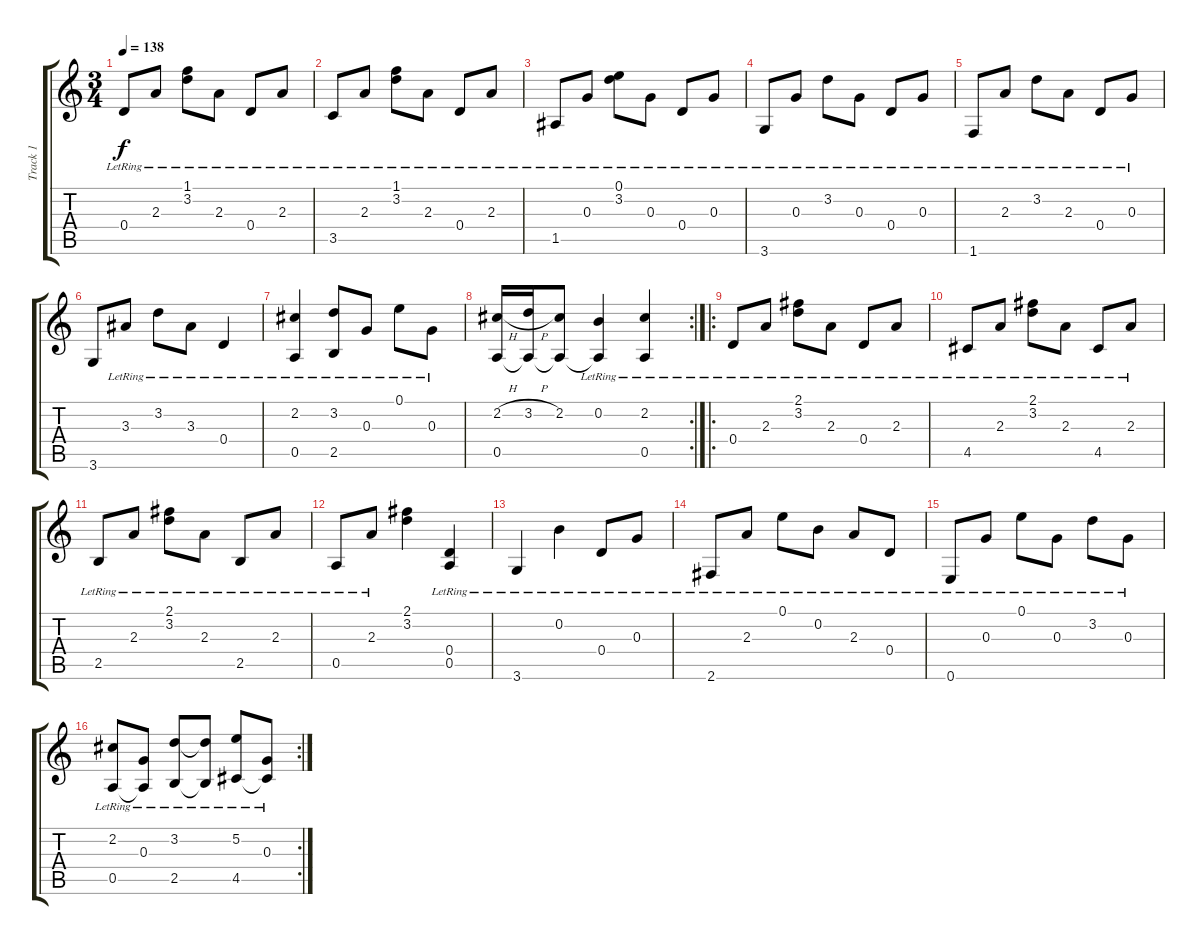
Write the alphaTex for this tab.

\track ("Track 1" "Track 1") {instrument acousticguitarsteel}
\staff {score tabs}
\tuning (E4 B3 G3 D3 A2 E2) {hide}
\ts (3 4)
\tempo 138
\clef g2
\ks c
0.4{lr}.8{dy f} 2.3{lr}.8 (1.1{lr} 3.2{lr}).8 2.3{lr}.8 0.4{lr}.8 2.3{lr}.8 |
3.5{lr}.8 2.3{lr}.8 (1.1{lr} 3.2{lr}).8 2.3{lr}.8 0.4{lr}.8 2.3{lr}.8 |
1.5{lr}.8 0.3{lr}.8 (0.1{lr} 3.2{lr}).8 0.3{lr}.8 0.4{lr}.8 0.3{lr}.8 |
3.6{lr}.8 0.3{lr}.8 3.2{lr}.8 0.3{lr}.8 0.4{lr}.8 0.3{lr}.8 |
1.6{lr}.8 2.3{lr}.8 3.2{lr}.8 2.3{lr}.8 0.4{lr}.8 0.3{lr}.8 |
3.6.8 3.3{lr}.8 3.2{lr}.8 3.3{lr}.8 0.4{lr}.4 |
(2.2 0.5{lr}).4 (3.2{lr} 2.5{lr}).8 0.3{lr}.8 0.1{lr}.8 0.3{lr}.8 |
\rc 2
(2.2{h} 0.5).16 (3.2{h} 0.5{t}).16 (2.2 0.5{t}).8 (0.2{lr} 0.5{t}).4 (2.2{lr} 0.5{lr}).4 |
\ro
0.4{lr}.8 2.3{lr}.8 (2.1{lr} 3.2{lr}).8 2.3{lr}.8 0.4{lr}.8 2.3{lr}.8 |
4.5{lr}.8 2.3{lr}.8 (2.1{lr} 3.2{lr}).8 2.3{lr}.8 4.5{lr}.8 2.3{lr}.8 |
2.5{lr}.8 2.3{lr}.8 (2.1{lr} 3.2{lr}).8 2.3{lr}.8 2.5{lr}.8 2.3{lr}.8 |
0.5{lr}.8 2.3{lr}.8 (2.1 3.2).4 (0.4{lr} 0.5{lr}).4 |
3.6{lr}.4 0.2{lr}.4 0.4{lr}.8 0.3{lr}.8 |
2.6{lr}.8 2.3{lr}.8 0.1{lr}.8 0.2{lr}.8 2.3{lr}.8 0.4{lr}.8 |
0.6{lr}.8 0.3{lr}.8 0.1{lr}.8 0.3{lr}.8 3.2{lr}.8 0.3{lr}.8 |
\rc 2
(2.2{lr} 0.5{lr}).8 (0.3 0.5{lr t}).8 (3.2{lr} 2.5{lr}).8 (3.2{lr t} 2.5{lr t}).8 (5.2{lr} 4.5{lr}).8 (0.3 4.5{lr t}).8
